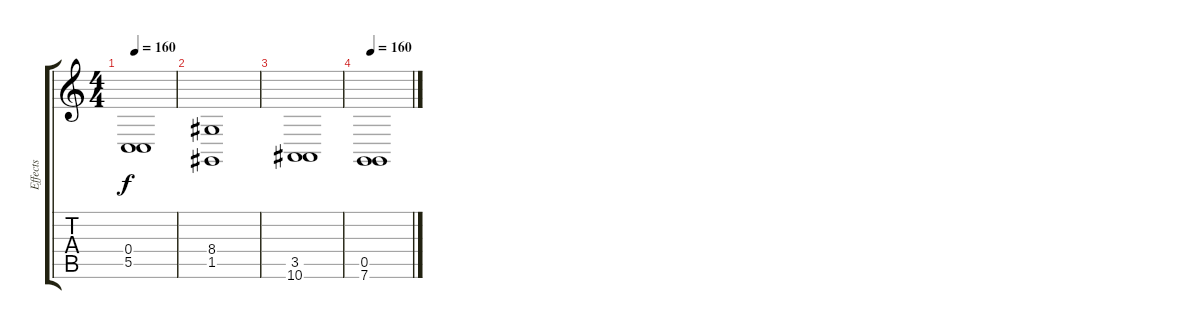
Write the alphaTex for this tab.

\track ("Effects" "Effects") {instrument violin}
\staff {score tabs}
\tuning (D4 A3 F3 C3 G2 C2) {hide}
\ts (4 4)
\tempo 160
\tempo 120
\tempo 160
\clef g2
\ks c
(0.4 5.5).1{dy f instrument violin} |
(8.4 1.5).1 |
(3.5 10.6).1 |
\tempo 160
(0.5 7.6).1
